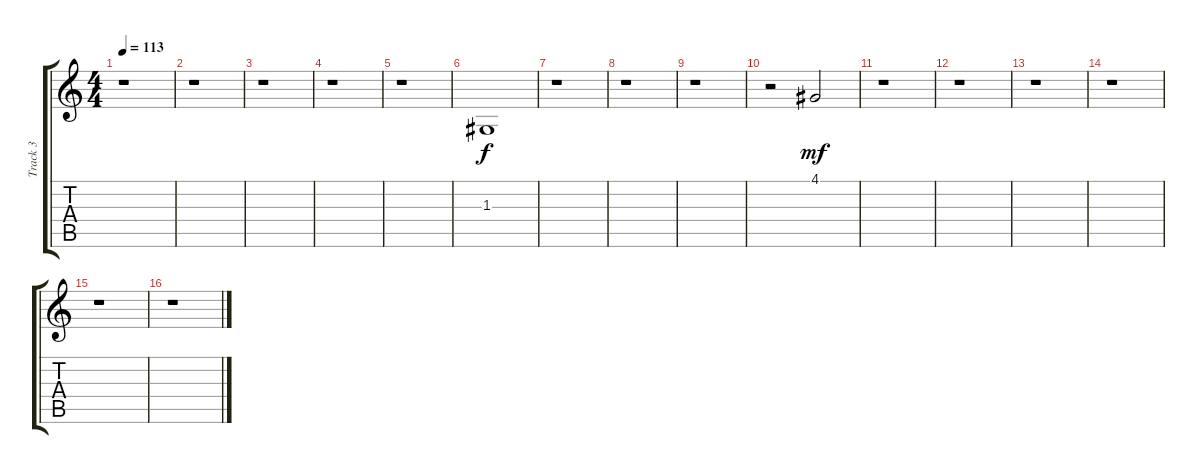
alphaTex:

\track ("Track 3" "Track 3") {instrument synthstrings2}
\staff {score tabs}
\tuning (E4 B3 G3 D3 A2 E2) {hide}
\ts (4 4)
\tempo 113
\clef g2
\ks c
r.1{dy f} |
r.1 |
r.1 |
r.1 |
r.1 |
1.3.1 |
r.1 |
r.1 |
r.1 |
r.2 4.1.2{dy mf} |
r.1 |
r.1 |
r.1 |
r.1 |
r.1 |
r.1
